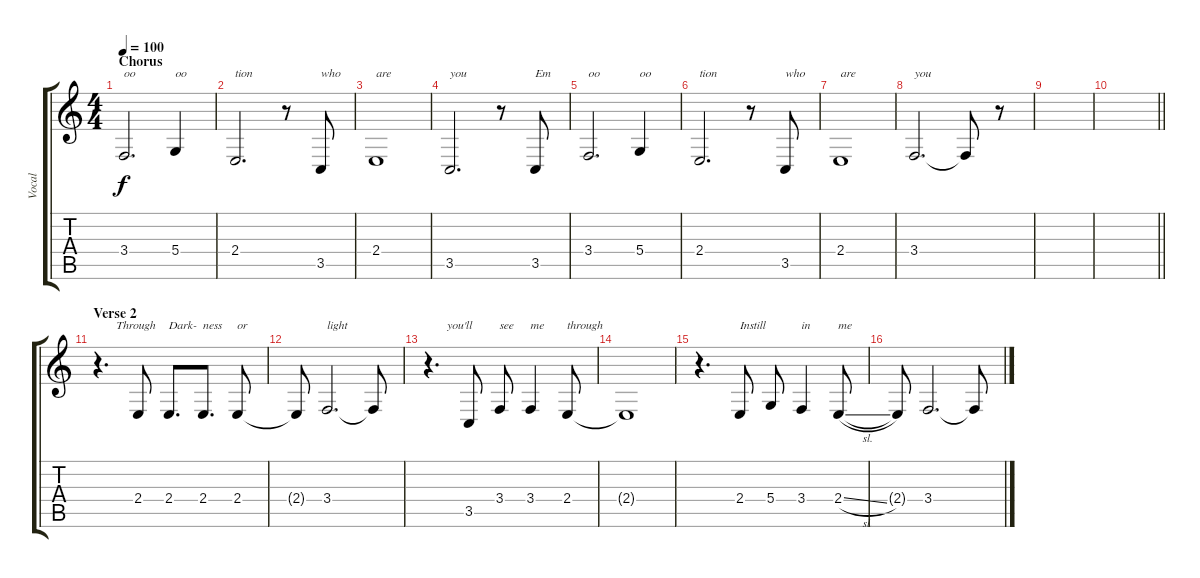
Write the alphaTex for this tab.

\track ("Vocal" "Vocal") {instrument cello}
\staff {score tabs}
\tuning (E4 B3 G3 D3 A2 D2) {hide}
\ts (4 4)
\section ("" "Chorus")
\tempo 100
\clef g2
\ks c
3.4.2{d txt "oo" dy f} 5.4.4{txt "oo"} |
2.4.2{d txt "tion"} r.8 3.5.8{txt "who"} |
2.4.1{txt "are"} |
3.5.2{d txt "you"} r.8 3.5.8{txt "Em"} |
3.4.2{d txt "oo"} 5.4.4{txt "oo"} |
2.4.2{d txt "tion"} r.8 3.5.8{txt "who"} |
2.4.1{txt "are"} |
3.4.2{d txt "you"} 3.4{t}.8 r.8 |
|
\barLineRight lightlight
|
\section ("" "Verse 2")
r.4{d txt "      Through"} 2.4.8 2.4.8{d txt "Dark-"} 2.4.8{d txt "ness"} 2.4.8{txt "or"} |
2.4{t}.8 3.4.2{d txt "light"} 3.4{t}.8 |
r.4{d txt "      you'll"} 3.5.8 3.4.8{txt "see"} 3.4.4{txt "me"} 2.4.8{txt "through"} |
2.4{t}.1 |
r.4{d} 2.4.8{txt "Instill "} 5.4.8 3.4.4{txt "in"} 2.4{sl}.8{txt "me"} |
2.4{t}.8 3.4.2{d} 3.4{t}.8
